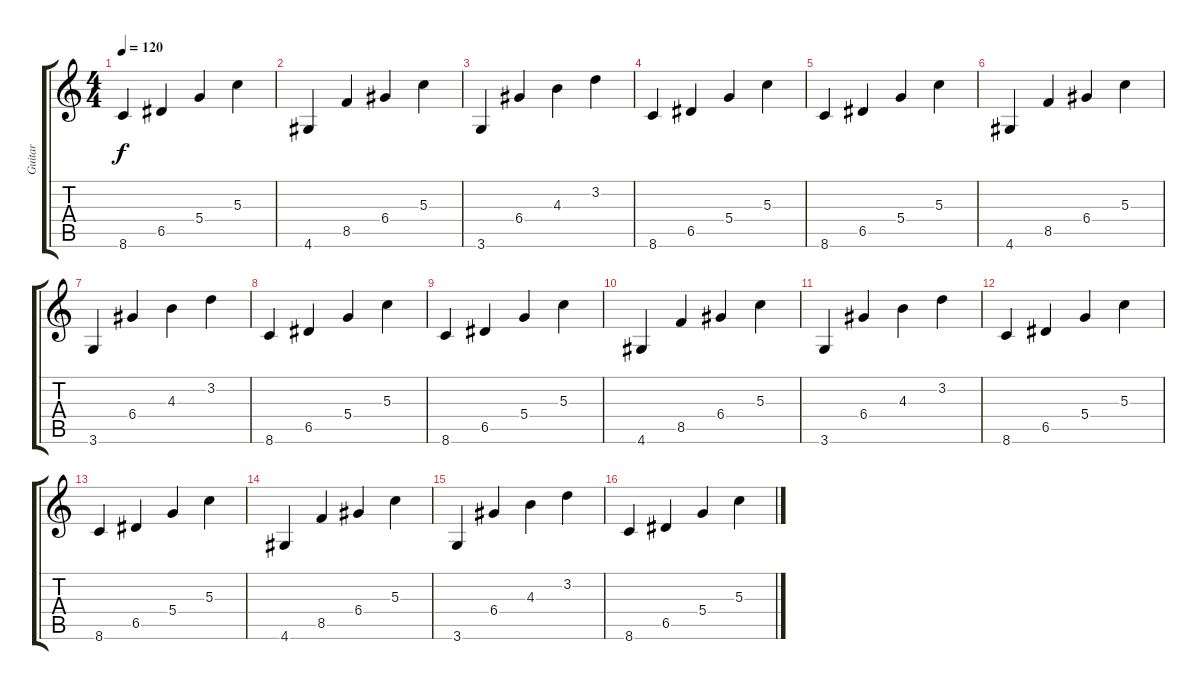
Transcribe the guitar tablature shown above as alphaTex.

\track ("Guitar" "Guitar") {instrument acousticguitarnylon}
\staff {score tabs}
\tuning (E4 B3 G3 D3 A2 E2) {hide}
\ts (4 4)
\tempo 120
\clef g2
\ks c
8.6.4{dy f} 6.5.4 5.4.4 5.3.4 |
4.6.4 8.5.4 6.4.4 5.3.4 |
3.6.4 6.4.4 4.3.4 3.2.4 |
8.6.4 6.5.4 5.4.4 5.3.4 |
8.6.4 6.5.4 5.4.4 5.3.4 |
4.6.4 8.5.4 6.4.4 5.3.4 |
3.6.4 6.4.4 4.3.4 3.2.4 |
8.6.4 6.5.4 5.4.4 5.3.4 |
8.6.4 6.5.4 5.4.4 5.3.4 |
4.6.4 8.5.4 6.4.4 5.3.4 |
3.6.4 6.4.4 4.3.4 3.2.4 |
8.6.4 6.5.4 5.4.4 5.3.4 |
8.6.4 6.5.4 5.4.4 5.3.4 |
4.6.4 8.5.4 6.4.4 5.3.4 |
3.6.4 6.4.4 4.3.4 3.2.4 |
8.6.4 6.5.4 5.4.4 5.3.4
